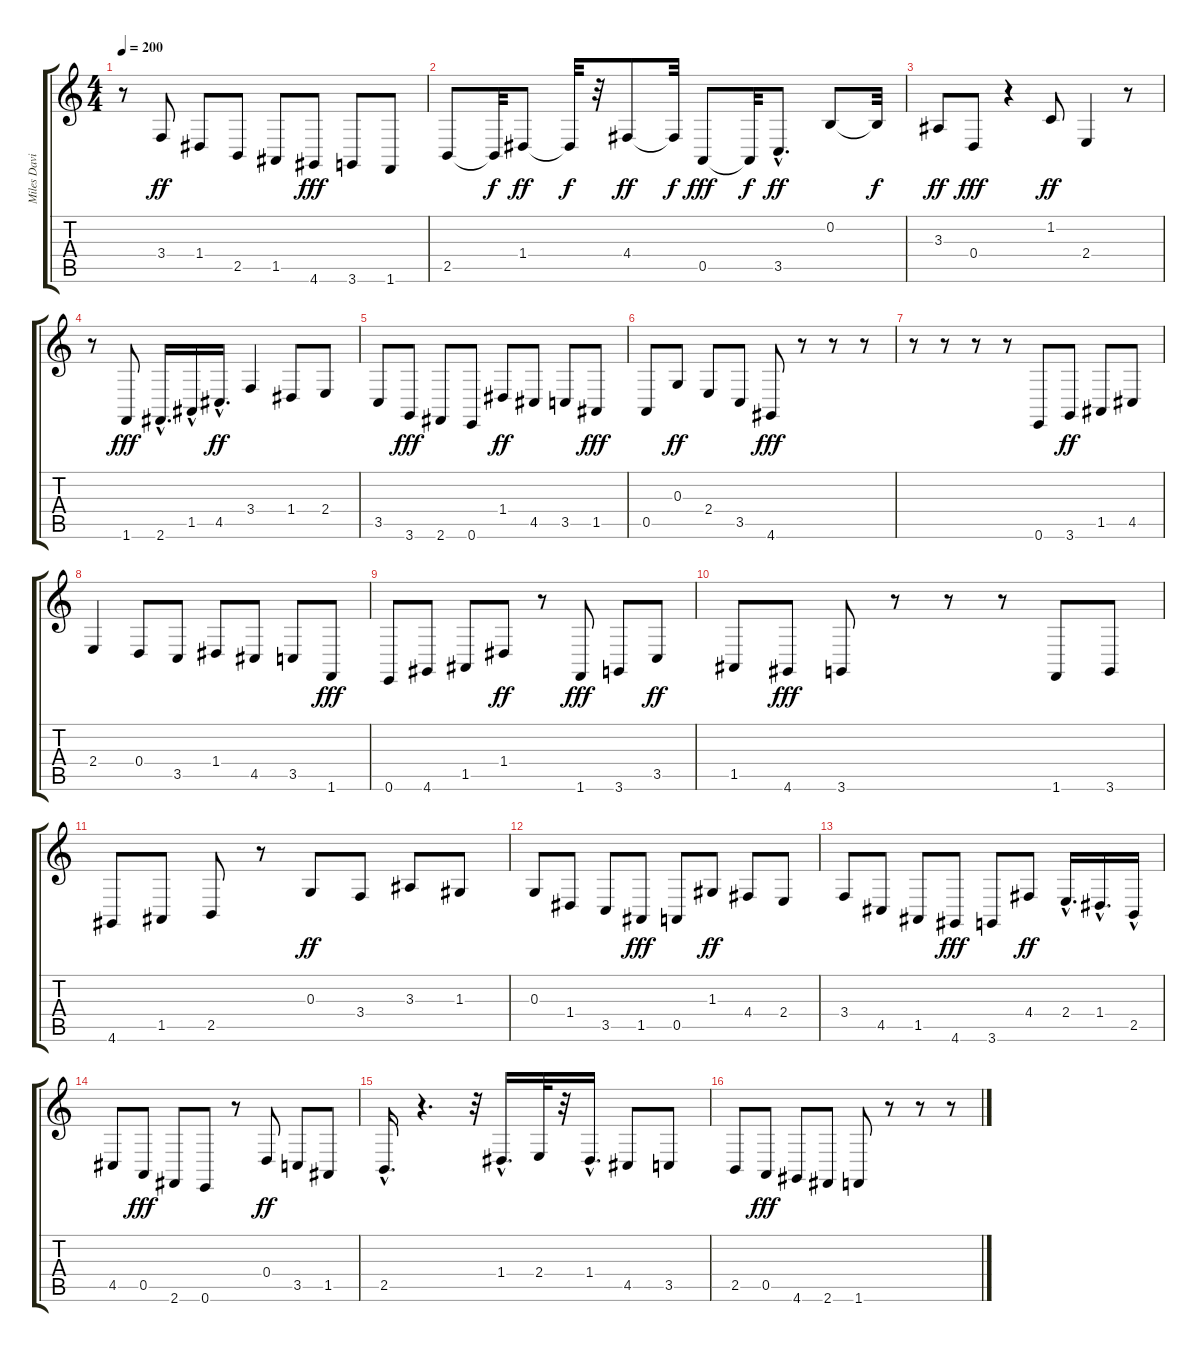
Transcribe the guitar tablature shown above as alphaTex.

\track ("Miles Davis" "Miles Davi") {instrument trumpet}
\staff {score tabs}
\tuning (E4 B3 G3 D3 A2 E2) {hide}
\ts (4 4)
\tempo 200
\clef g2
\ks c
r.8{dy fff} 3.4.8{dy ff} 1.4.8 2.5.8 1.5.8 4.6.8{dy fff} 3.6.8 1.6.8 |
2.5.8 2.5{t}.32{dy f} 1.4.8{dy ff} 1.4{t}.32{dy f} r.32 4.4.8{dy ff} 4.4{t}.32{dy f} 0.5.8{dy fff} 0.5{t}.32{dy f} 3.5{hac}.8{d dy ff} 0.2.8 0.2{t}.32{dy f} |
3.3.8{dy ff} 0.4.8{dy fff} r.4 1.2.8{dy ff} 2.4.4 r.8 |
r.8 1.6.8{dy fff} 2.6{hac}.16{d} 1.5{hac}.16 4.5{hac}.16{d dy ff} 3.4.4 1.4.8 2.4.8 |
3.5.8 3.6.8{dy fff} 2.6.8 0.6.8 1.4.8{dy ff} 4.5.8 3.5.8 1.5.8{dy fff} |
0.5.8 0.3.8{dy ff} 2.4.8 3.5.8 4.6.8{dy fff} r.8 r.8 r.8 |
r.8 r.8 r.8 r.8 0.6.8 3.6.8{dy ff} 1.5.8 4.5.8 |
2.4.4 0.4.8 3.5.8 1.4.8 4.5.8 3.5.8 1.6.8{dy fff} |
0.6.8 4.6.8 1.5.8 1.4.8{dy ff} r.8 1.6.8{dy fff} 3.6.8 3.5.8{dy ff} |
1.5.8 4.6.8{dy fff} 3.6.8 r.8 r.8 r.8 1.6.8 3.6.8 |
4.6.8 1.5.8 2.5.8 r.8 0.3.8{dy ff} 3.4.8 3.3.8 1.3.8 |
0.3.8 1.4.8 3.5.8 1.5.8{dy fff} 0.5.8 1.3.8{dy ff} 4.4.8 2.4.8 |
3.4.8 4.5.8 1.5.8 4.6.8{dy fff} 3.6.8 4.4.8{dy ff} 2.4{hac}.16{d} 1.4{hac}.16{d} 2.5{hac}.16 |
4.5.8 0.5.8{dy fff} 2.6.8 0.6.8 r.8 0.4.8{dy ff} 3.5.8 1.5.8 |
2.5{hac}.16{d} r.4{d} r.32 1.4{hac}.16{d} 2.4.32 r.32 1.4{hac}.16{d} 4.5.8 3.5.8 |
2.5.8 0.5.8{dy fff} 4.6.8 2.6.8 1.6.8 r.8 r.8 r.8
